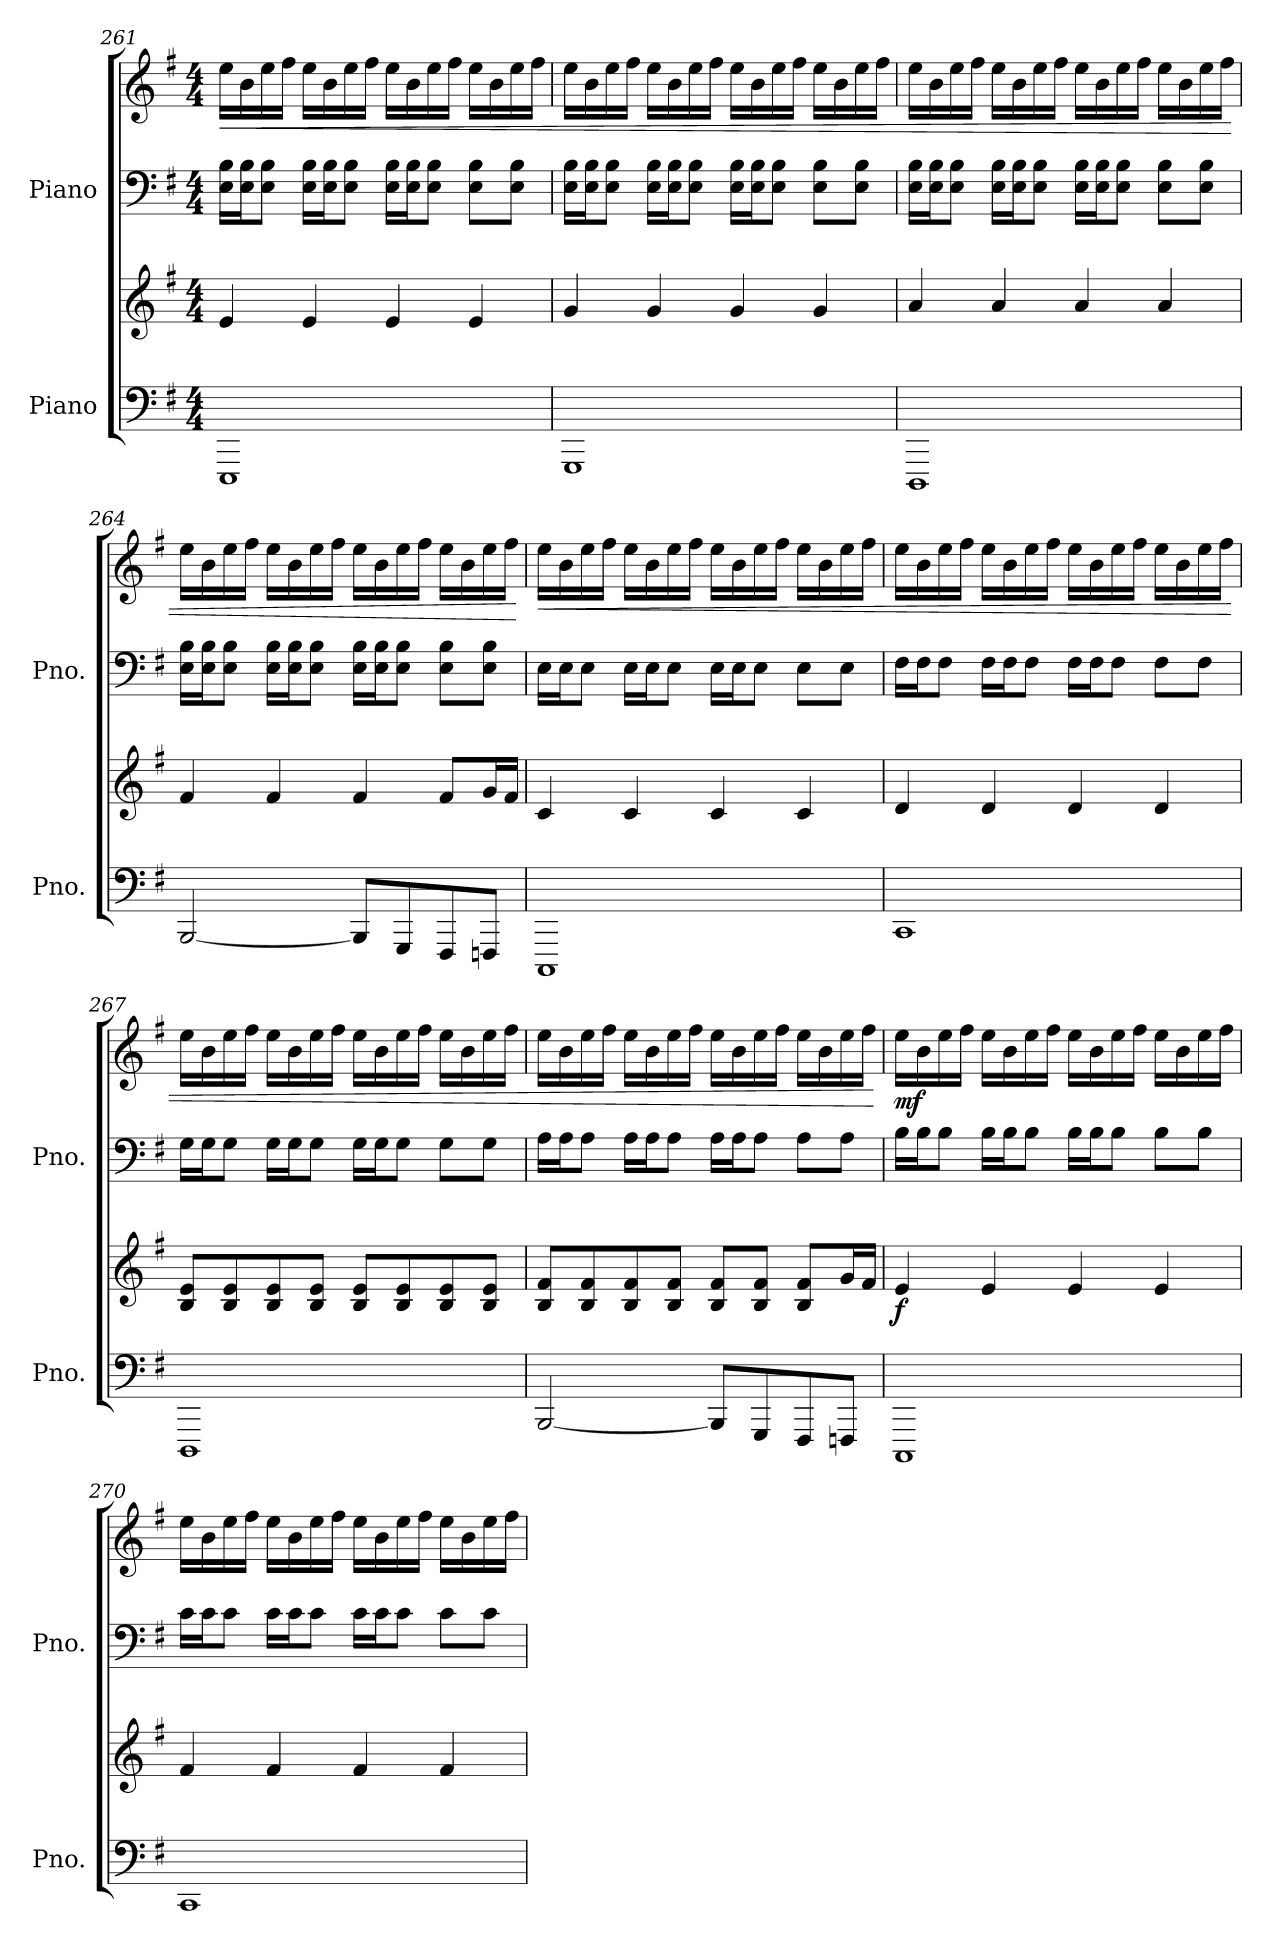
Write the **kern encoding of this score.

**kern	**kern	**dynam	**kern	**kern	**dynam
*part2	*part2	*part2	*part1	*part1	*part1
*staff4	*staff3	*staff3/4	*staff2	*staff1	*staff1/2
*I"Piano	*	*	*I"Piano	*	*
*I'Pno.	*	*	*I'Pno.	*	*
!!LO:LB:g=z
*clefF4	*clefG2	*	*clefF4	*clefG2	*
*k[f#]	*k[f#]	*	*k[f#]	*k[f#]	*
*M4/4	*M4/4	*	*M4/4	*M4/4	*
=261	=261	=261	=261	=261	=261
!	!	!	!	!	!LO:HP:b
!	!	!	!	!	!LO:DY:n=1:b=2
!	!	!	!	!	!LO:DY:n=2:b
1EEE	4e/	.	16E\ 16B\LL	16ee\LL	< mp mf
.	.	.	16E\ 16B\J	16b\	.
.	.	.	8E\ 8B\J	16ee\	.
.	.	.	.	16ff#\JJ	.
.	4e/	.	16E\ 16B\LL	16ee\LL	.
.	.	.	16E\ 16B\J	16b\	.
.	.	.	8E\ 8B\J	16ee\	.
.	.	.	.	16ff#\JJ	.
.	4e/	.	16E\ 16B\LL	16ee\LL	.
.	.	.	16E\ 16B\J	16b\	.
.	.	.	8E\ 8B\J	16ee\	.
.	.	.	.	16ff#\JJ	.
.	4e/	.	8E\ 8B\L	16ee\LL	.
.	.	.	.	16b\	.
.	.	.	8E\ 8B\J	16ee\	.
.	.	.	.	16ff#\JJ	.
=262	=262	=262	=262	=262	=262
1GGG	4g/	.	16E\ 16B\LL	16ee\LL	.
.	.	.	16E\ 16B\J	16b\	.
.	.	.	8E\ 8B\J	16ee\	.
.	.	.	.	16ff#\JJ	.
.	4g/	.	16E\ 16B\LL	16ee\LL	.
.	.	.	16E\ 16B\J	16b\	.
.	.	.	8E\ 8B\J	16ee\	.
.	.	.	.	16ff#\JJ	.
.	4g/	.	16E\ 16B\LL	16ee\LL	.
.	.	.	16E\ 16B\J	16b\	.
.	.	.	8E\ 8B\J	16ee\	.
.	.	.	.	16ff#\JJ	.
.	4g/	.	8E\ 8B\L	16ee\LL	.
.	.	.	.	16b\	.
.	.	.	8E\ 8B\J	16ee\	.
.	.	.	.	16ff#\JJ	.
!!LO:PB:g=z
=263	=263	=263	=263	=263	=263
1DDD	4a/	.	16E\ 16B\LL	16ee\LL	.
.	.	.	16E\ 16B\J	16b\	.
.	.	.	8E\ 8B\J	16ee\	.
.	.	.	.	16ff#\JJ	.
.	4a/	.	16E\ 16B\LL	16ee\LL	.
.	.	.	16E\ 16B\J	16b\	.
.	.	.	8E\ 8B\J	16ee\	.
.	.	.	.	16ff#\JJ	.
.	4a/	.	16E\ 16B\LL	16ee\LL	.
.	.	.	16E\ 16B\J	16b\	.
.	.	.	8E\ 8B\J	16ee\	.
.	.	.	.	16ff#\JJ	.
.	4a/	.	8E\ 8B\L	16ee\LL	.
.	.	.	.	16b\	.
.	.	.	8E\ 8B\J	16ee\	.
.	.	.	.	16ff#\JJ	.
=264	=264	=264	=264	=264	=264
[2BBB/	4f#/	.	16E\ 16B\LL	16ee\LL	.
.	.	.	16E\ 16B\J	16b\	.
.	.	.	8E\ 8B\J	16ee\	.
.	.	.	.	16ff#\JJ	.
.	4f#/	.	16E\ 16B\LL	16ee\LL	.
.	.	.	16E\ 16B\J	16b\	.
.	.	.	8E\ 8B\J	16ee\	.
.	.	.	.	16ff#\JJ	.
8BBB/L]	4f#/	.	16E\ 16B\LL	16ee\LL	.
.	.	.	16E\ 16B\J	16b\	.
8GGG/	.	.	8E\ 8B\J	16ee\	.
.	.	.	.	16ff#\JJ	.
8FFF#/	8f#/L	.	8E\ 8B\L	16ee\LL	.
.	.	.	.	16b\	.
8FFFn/J	16g/L	.	8E\ 8B\J	16ee\	.
.	16f#/JJ	.	.	16ff#\JJ	.
.	.	.	.	.	[
!!LO:LB:g=z
=265	=265	=265	=265	=265	=265
!	!	!	!	!	!LO:HP:b
!	!	!	!	!	!LO:DY:n=1:b=2
!	!	!	!	!	!LO:DY:n=2:b
1CCC	4c/	.	16E\LL	16ee\LL	< mf mf
.	.	.	16E\J	16b\	.
.	.	.	8E\J	16ee\	.
.	.	.	.	16ff#\JJ	.
.	4c/	.	16E\LL	16ee\LL	.
.	.	.	16E\J	16b\	.
.	.	.	8E\J	16ee\	.
.	.	.	.	16ff#\JJ	.
.	4c/	.	16E\LL	16ee\LL	.
.	.	.	16E\J	16b\	.
.	.	.	8E\J	16ee\	.
.	.	.	.	16ff#\JJ	.
.	4c/	.	8E\L	16ee\LL	.
.	.	.	.	16b\	.
.	.	.	8E\J	16ee\	.
.	.	.	.	16ff#\JJ	.
=266	=266	=266	=266	=266	=266
1CC	4d/	.	16F#\LL	16ee\LL	.
.	.	.	16F#\J	16b\	.
.	.	.	8F#\J	16ee\	.
.	.	.	.	16ff#\JJ	.
.	4d/	.	16F#\LL	16ee\LL	.
.	.	.	16F#\J	16b\	.
.	.	.	8F#\J	16ee\	.
.	.	.	.	16ff#\JJ	.
.	4d/	.	16F#\LL	16ee\LL	.
.	.	.	16F#\J	16b\	.
.	.	.	8F#\J	16ee\	.
.	.	.	.	16ff#\JJ	.
.	4d/	.	8F#\L	16ee\LL	.
.	.	.	.	16b\	.
.	.	.	8F#\J	16ee\	.
.	.	.	.	16ff#\JJ	.
!!LO:LB:g=z
=267	=267	=267	=267	=267	=267
!	!	!LO:DY:b	!	!	!
!	!	!LO:DY:n=1:b	!	!	!
1DDD	8B/ 8e/L	fp fp	16G\LL	16ee\LL	.
.	.	.	16G\J	16b\	.
.	8B/ 8e/	.	8G\J	16ee\	.
.	.	.	.	16ff#\JJ	.
.	8B/ 8e/	.	16G\LL	16ee\LL	.
.	.	.	16G\J	16b\	.
.	8B/ 8e/J	.	8G\J	16ee\	.
.	.	.	.	16ff#\JJ	.
.	8B/ 8e/L	.	16G\LL	16ee\LL	.
.	.	.	16G\J	16b\	.
.	8B/ 8e/	.	8G\J	16ee\	.
.	.	.	.	16ff#\JJ	.
.	8B/ 8e/	.	8G\L	16ee\LL	.
.	.	.	.	16b\	.
.	8B/ 8e/J	.	8G\J	16ee\	.
.	.	.	.	16ff#\JJ	.
=268	=268	=268	=268	=268	=268
[2BBB/	8B/ 8f#/L	.	16A\LL	16ee\LL	.
.	.	.	16A\J	16b\	.
.	8B/ 8f#/	.	8A\J	16ee\	.
.	.	.	.	16ff#\JJ	.
.	8B/ 8f#/	.	16A\LL	16ee\LL	.
.	.	.	16A\J	16b\	.
.	8B/ 8f#/J	.	8A\J	16ee\	.
.	.	.	.	16ff#\JJ	.
8BBB/L]	8B/ 8f#/L	.	16A\LL	16ee\LL	.
.	.	.	16A\J	16b\	.
8GGG/	8B/ 8f#/J	.	8A\J	16ee\	.
.	.	.	.	16ff#\JJ	.
8FFF#/	8B/ 8f#/L	.	8A\L	16ee\LL	.
.	.	.	.	16b\	.
8FFFn/J	16g/L	.	8A\J	16ee\	.
.	16f#/JJ	.	.	16ff#\JJ	.
.	.	.	.	.	[
!!LO:PB:g=z
=269	=269	=269	=269	=269	=269
!	!	!LO:DY:b	!	!	!LO:DY:b
1CCC	4e/	f	16B\LL	16ee\LL	mf
.	.	.	16B\J	16b\	.
.	.	.	8B\J	16ee\	.
.	.	.	.	16ff#\JJ	.
.	4e/	.	16B\LL	16ee\LL	.
.	.	.	16B\J	16b\	.
.	.	.	8B\J	16ee\	.
.	.	.	.	16ff#\JJ	.
.	4e/	.	16B\LL	16ee\LL	.
.	.	.	16B\J	16b\	.
.	.	.	8B\J	16ee\	.
.	.	.	.	16ff#\JJ	.
.	4e/	.	8B\L	16ee\LL	.
.	.	.	.	16b\	.
.	.	.	8B\J	16ee\	.
.	.	.	.	16ff#\JJ	.
=270	=270	=270	=270	=270	=270
1CC	4f#/	.	16c\LL	16ee\LL	.
.	.	.	16c\J	16b\	.
.	.	.	8c\J	16ee\	.
.	.	.	.	16ff#\JJ	.
.	4f#/	.	16c\LL	16ee\LL	.
.	.	.	16c\J	16b\	.
.	.	.	8c\J	16ee\	.
.	.	.	.	16ff#\JJ	.
.	4f#/	.	16c\LL	16ee\LL	.
.	.	.	16c\J	16b\	.
.	.	.	8c\J	16ee\	.
.	.	.	.	16ff#\JJ	.
.	4f#/	.	8c\L	16ee\LL	.
.	.	.	.	16b\	.
.	.	.	8c\J	16ee\	.
.	.	.	.	16ff#\JJ	.
=	=	=	=	=	=
*-	*-	*-	*-	*-	*-
